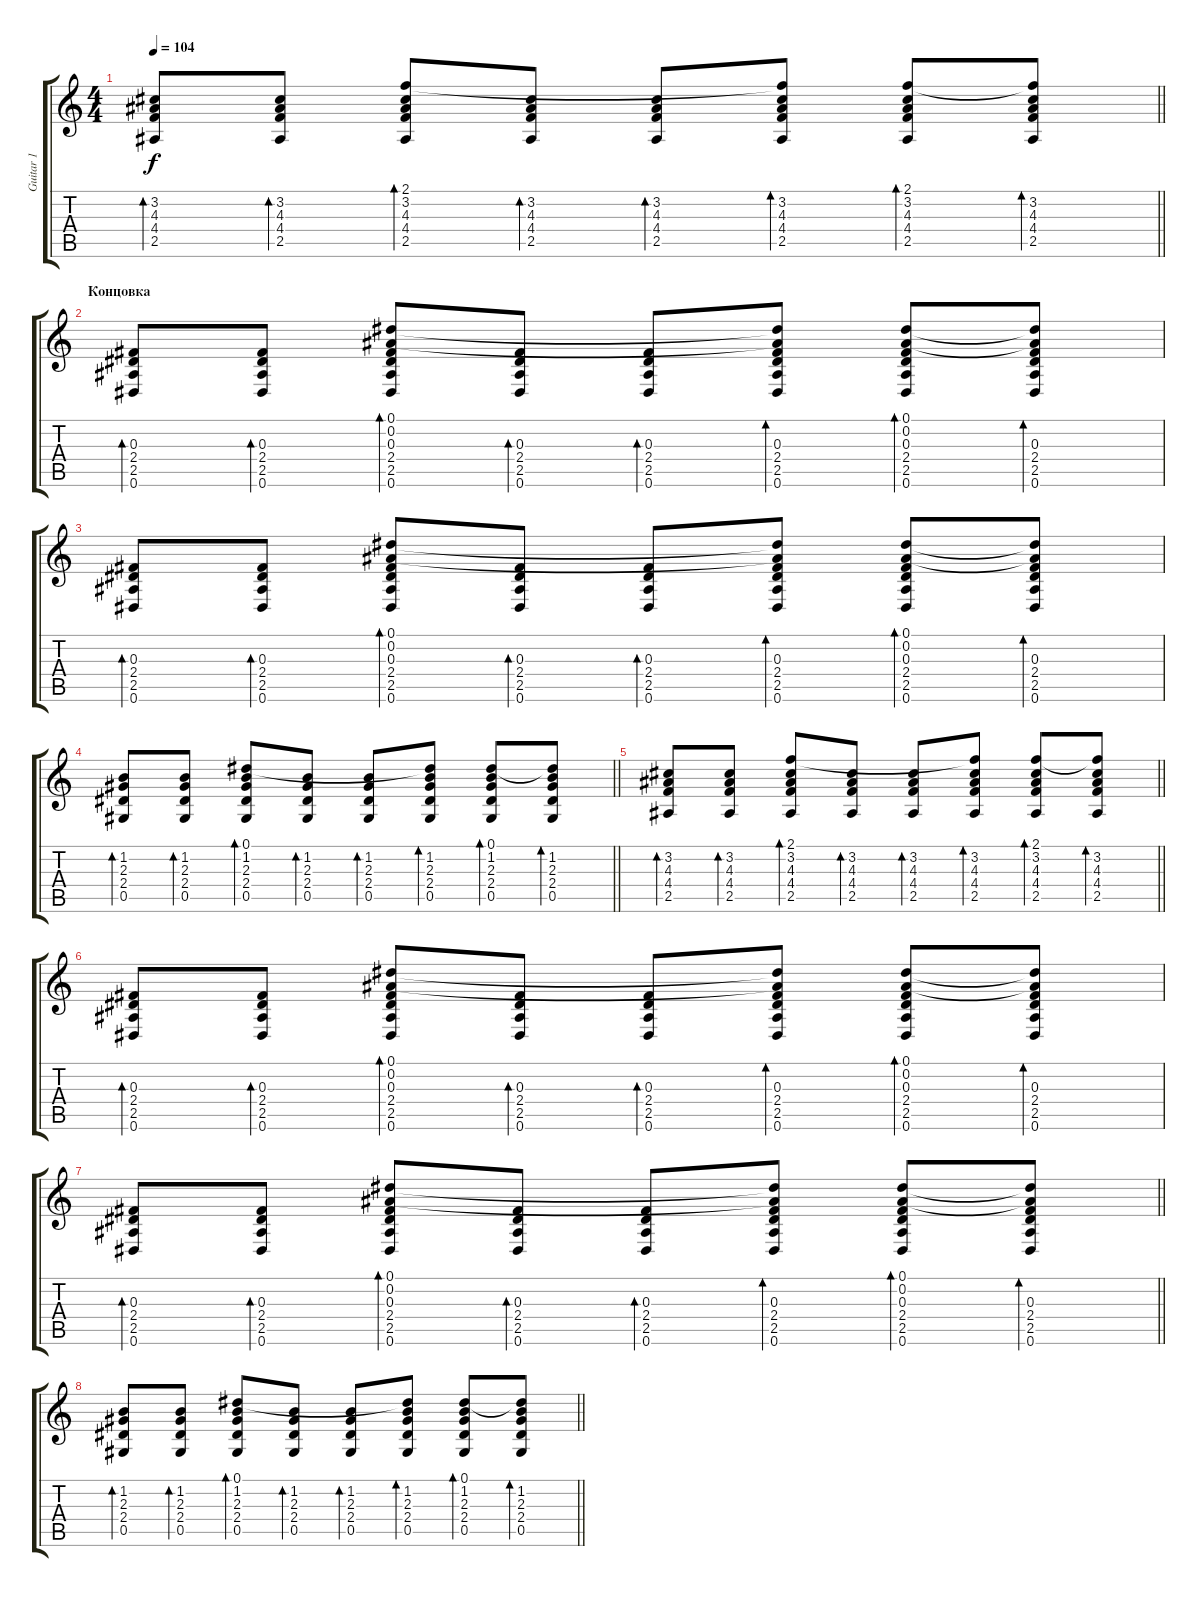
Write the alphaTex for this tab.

\track ("Guitar 1" "Guitar 1") {instrument acousticguitarsteel}
\staff {score tabs}
\tuning (Eb4 Bb3 Gb3 Db3 Ab2 Eb2) {hide}
\ts (4 4)
\tempo 104
\clef g2
\barLineRight lightlight
\ks c
(3.2 4.3 4.4 2.5).8{bd 30 dy f} (3.2 4.3 4.4 2.5).8{bd 30} (2.1 3.2 4.3 4.4 2.5).8{bd 30} (3.2 4.3 4.4 2.5).8{bd 30} (3.2 4.3 4.4 2.5).8{bd 30} (2.1{t} 3.2 4.3 4.4 2.5).8{bd 30} (2.1 3.2 4.3 4.4 2.5).8{bd 30} (2.1{t} 3.2 4.3 4.4 2.5).8{bd 30} |
\section ("" "Концовка")
(0.3 2.4 2.5 0.6).8{bd 30} (0.3 2.4 2.5 0.6).8{bd 30} (0.1 0.2 0.3 2.4 2.5 0.6).8{bd 30} (0.3 2.4 2.5 0.6).8{bd 30} (0.3 2.4 2.5 0.6).8{bd 30} (0.1{t} 0.2{t} 0.3 2.4 2.5 0.6).8{bd 30} (0.1 0.2 0.3 2.4 2.5 0.6).8{bd 30} (0.1{t} 0.2{t} 0.3 2.4 2.5 0.6).8{bd 30} |
(0.3 2.4 2.5 0.6).8{bd 30} (0.3 2.4 2.5 0.6).8{bd 30} (0.1 0.2 0.3 2.4 2.5 0.6).8{bd 30} (0.3 2.4 2.5 0.6).8{bd 30} (0.3 2.4 2.5 0.6).8{bd 30} (0.1{t} 0.2{t} 0.3 2.4 2.5 0.6).8{bd 30} (0.1 0.2 0.3 2.4 2.5 0.6).8{bd 30} (0.1{t} 0.2{t} 0.3 2.4 2.5 0.6).8{bd 30} |
\barLineRight lightlight
(1.2 2.3 2.4 0.5).8{bd 30} (1.2 2.3 2.4 0.5).8{bd 30} (0.1 1.2 2.3 2.4 0.5).8{bd 30} (1.2 2.3 2.4 0.5).8{bd 30} (1.2 2.3 2.4 0.5).8{bd 30} (0.1{t} 1.2 2.3 2.4 0.5).8{bd 30} (0.1 1.2 2.3 2.4 0.5).8{bd 30} (0.1{t} 1.2 2.3 2.4 0.5).8{bd 30} |
\barLineRight lightlight
(3.2 4.3 4.4 2.5).8{bd 30} (3.2 4.3 4.4 2.5).8{bd 30} (2.1 3.2 4.3 4.4 2.5).8{bd 30} (3.2 4.3 4.4 2.5).8{bd 30} (3.2 4.3 4.4 2.5).8{bd 30} (2.1{t} 3.2 4.3 4.4 2.5).8{bd 30} (2.1 3.2 4.3 4.4 2.5).8{bd 30} (2.1{t} 3.2 4.3 4.4 2.5).8{bd 30} |
\section ("" "")
(0.3 2.4 2.5 0.6).8{bd 30} (0.3 2.4 2.5 0.6).8{bd 30} (0.1 0.2 0.3 2.4 2.5 0.6).8{bd 30} (0.3 2.4 2.5 0.6).8{bd 30} (0.3 2.4 2.5 0.6).8{bd 30} (0.1{t} 0.2{t} 0.3 2.4 2.5 0.6).8{bd 30} (0.1 0.2 0.3 2.4 2.5 0.6).8{bd 30} (0.1{t} 0.2{t} 0.3 2.4 2.5 0.6).8{bd 30} |
\barLineRight lightlight
(0.3 2.4 2.5 0.6).8{bd 30} (0.3 2.4 2.5 0.6).8{bd 30} (0.1 0.2 0.3 2.4 2.5 0.6).8{bd 30} (0.3 2.4 2.5 0.6).8{bd 30} (0.3 2.4 2.5 0.6).8{bd 30} (0.1{t} 0.2{t} 0.3 2.4 2.5 0.6).8{bd 30} (0.1 0.2 0.3 2.4 2.5 0.6).8{bd 30} (0.1{t} 0.2{t} 0.3 2.4 2.5 0.6).8{bd 30} |
\barLineRight lightlight
(1.2 2.3 2.4 0.5).8{bd 30} (1.2 2.3 2.4 0.5).8{bd 30} (0.1 1.2 2.3 2.4 0.5).8{bd 30} (1.2 2.3 2.4 0.5).8{bd 30} (1.2 2.3 2.4 0.5).8{bd 30} (0.1{t} 1.2 2.3 2.4 0.5).8{bd 30} (0.1 1.2 2.3 2.4 0.5).8{bd 30} (0.1{t} 1.2 2.3 2.4 0.5).8{bd 30}
